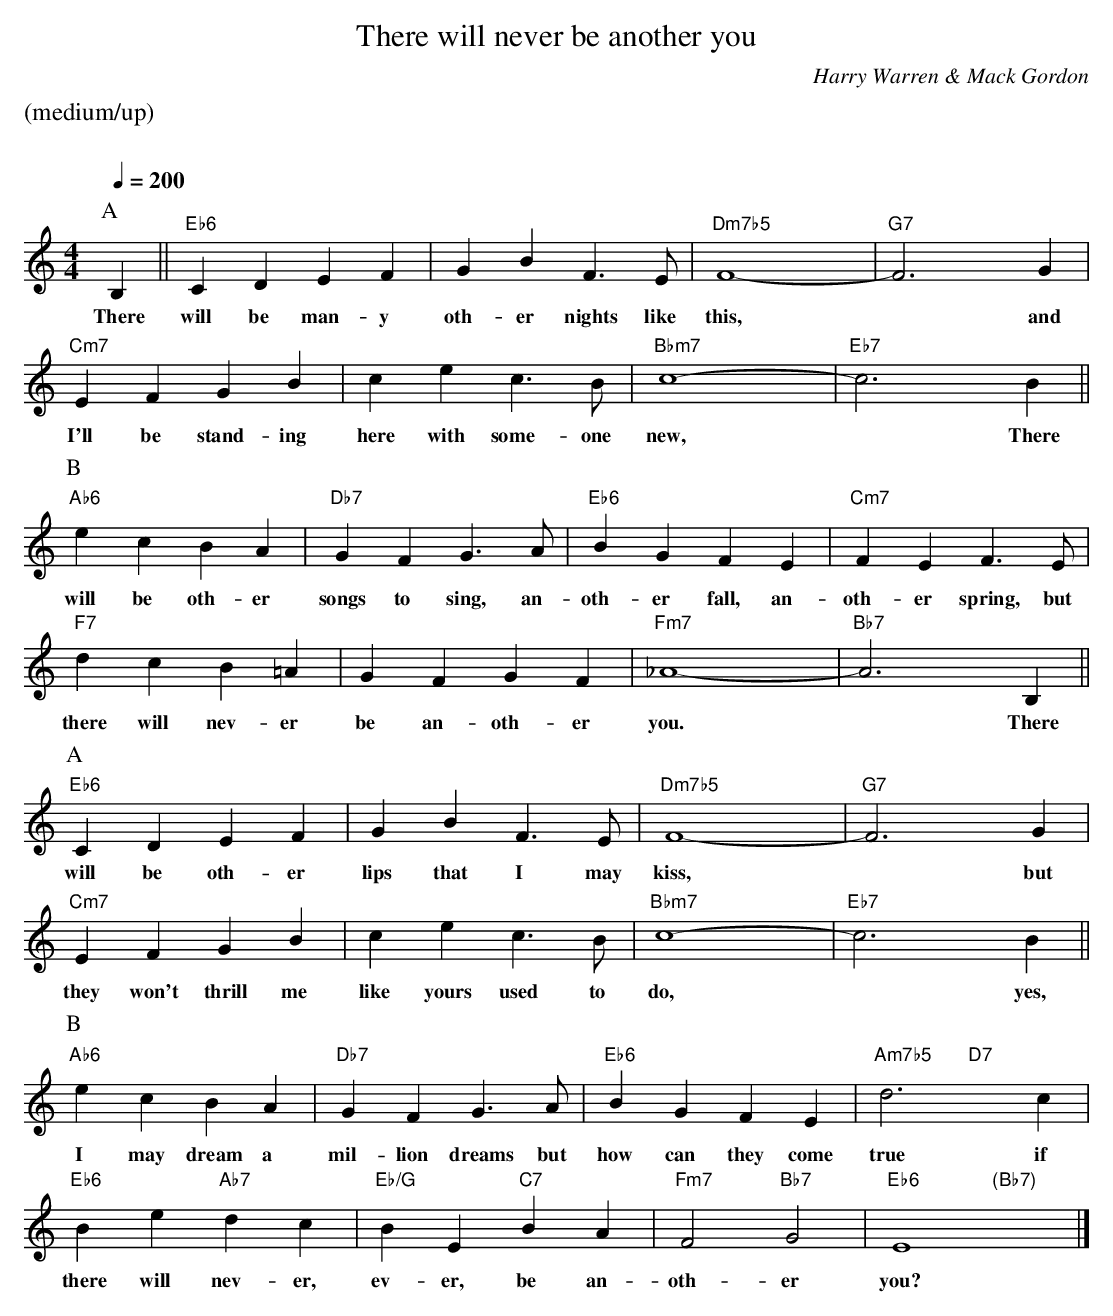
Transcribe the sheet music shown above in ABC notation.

X:1
T:There will never be another you
M:4/4
L:1/4
C:Harry Warren & Mack Gordon
Q:1/4=200
%%staves (chords melody)
K:C
%%text (medium/up)
%%vskip 20
P:A
V:chords
x || "Eb6"x2 x2 | x2 x2 | "Dm7b5"x2 x2 | "G7"x2 x2 |
"Cm7"x2 x2 | x2 x2 | "Bbm7"x2 x2 | "Eb7"x2 x2 ||
V:melody
B, || CDEF | GBF>E | F4- | F3G |
w:There will be man-y oth-er nights like this,* and
EFGB | cec>B | c4- | c3B ||
w:I'll be stand-ing here with some-one new,* There
P:B
V:chords
"Ab6"x2 x2 | "Db7"x2 x2 | "Eb6"x2 x2 | "Cm7"x2 x2 |
"F7"x2 x2 | x2 x2 | "Fm7"x2 x2 | "Bb7"x2 x2 ||
V:melody
ecBA | GFG>A | BGFE | FEF>E |
w:will be oth-er songs to sing, an-oth-er fall, an-oth-er spring, but
dcB=A | GFGF | _A4- | A3B, ||
w:there will nev-er be an-oth-er you.* There
P:A
V:chords
"Eb6"x2 x2 | x2 x2 | "Dm7b5"x2 x2 | "G7"x2 x2 |
"Cm7"x2 x2 | x2 x2 | "Bbm7"x2 x2 | "Eb7"x2 x2 ||
V:melody
CDEF | GBF>E | F4- | F3G |
w:will be oth-er lips that I may kiss,* but
EFGB | cec>B | c4- | c3B ||
w:they won't thrill me like yours used to do,* yes,
P:B
V:chords
"Ab6"x2 x2 | "Db7"x2 x2 | "Eb6"x2 x2 | "Am7b5"x2 "D7"x2 |
"Eb6"x2 "Ab7"x2 | "Eb/G"x2 "C7"x2 | "Fm7"x2 "Bb7"x2 | "Eb6"x2 "(Bb7)"x2 |]
V:melody
ecBA | GFG>A | BGFE | d3c |
w:I may dream a mil-lion dreams but how can they come true if
Bedc | BEBA | F2G2 | E4 |]
w:there will nev-er, ev-er, be an-oth-er you?
